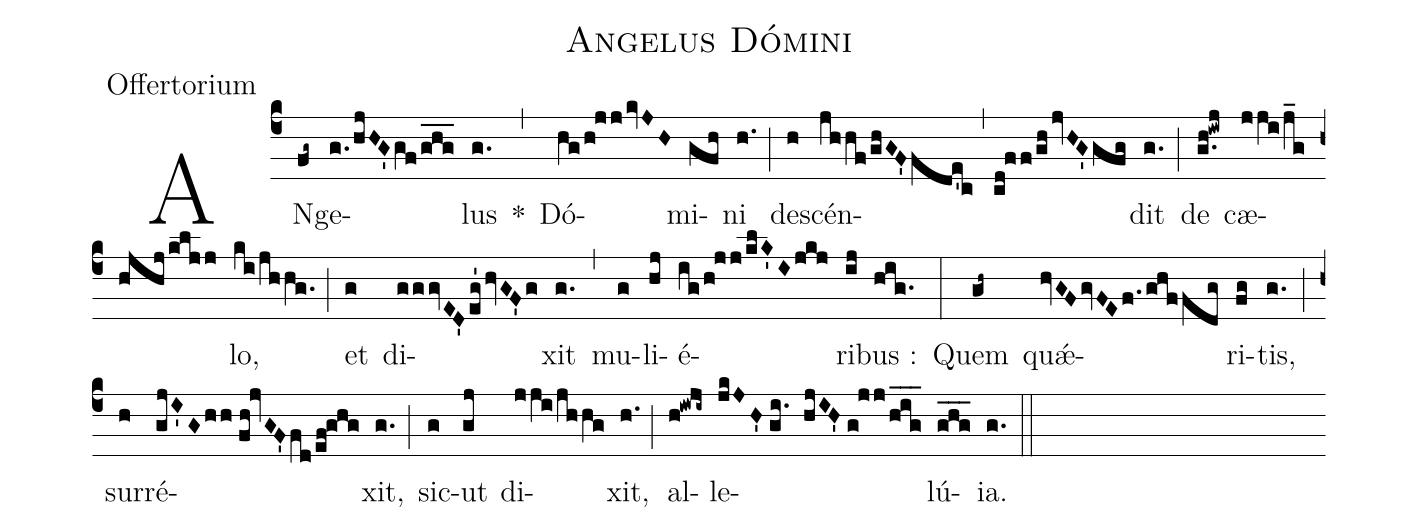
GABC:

name:Angelus Dómini;
office-part:Offertorium;
%%
(c4) AN(fg~)ge(g./hjHG'gf/ghg___)lus(g.) *(,) Dó(hg/h!jjkvJH)mi(gfh)ni(h.) (;) de(h)scén(jhhf/ghGF'fde'c,cd!ff/ghjvHG'gfg)dit(g.) (;) de(g.h!iwj) cæ(jji/j_g//hjhj/kljj)lo,(ki/jhhg.) (;) et(g) di(gggvED'eg'hvGF'g)xit(g.) (,) mu(g)li(hj)é(ig/h!jj/klK'Ijkj)ri(ij)bus :(hig.) (:)
Quem(gh~) qu<sp>'ae</sp>(hvGFgvFEf./ghffdg)ri(fg)tis,(g.) (;) sur(h)ré(gjI'Ghh//fh!jvGF'fd/ef!ghg)xit,(g.) (;) sic(g)ut(gj) di(jji/jhhg)xit,(h.) (;) al(h!iwji~)le(jkJH'//gi. hjIH'//g!jj/hig___)lú(ghg___)ia.(g.) (::)
